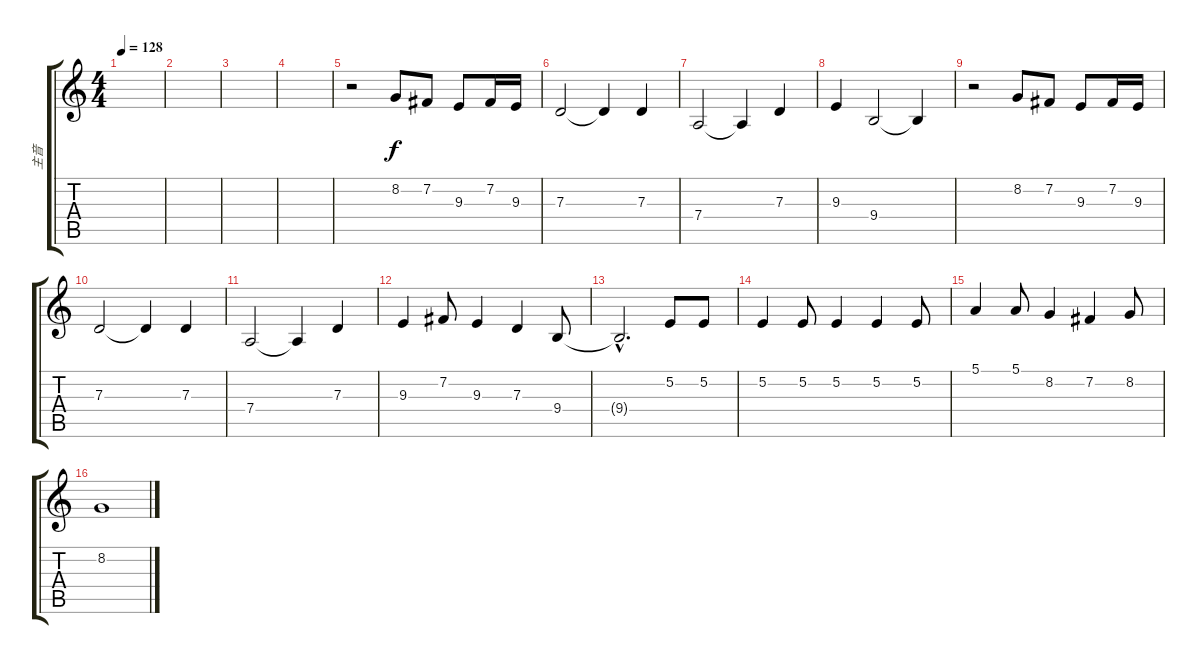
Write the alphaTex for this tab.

\track ("主音" "主音") {instrument synthbrass1}
\staff {score tabs}
\tuning (E4 B3 G3 D3 A2 E2) {hide}
\ts (4 4)
\tempo 128
\clef g2
\ks c
|
|
|
|
r.2 8.2.8 7.2.8 9.3.8 7.2.16 9.3.16 |
7.3.2 7.3{t}.4 7.3.4 |
7.4.2 7.4{t}.4 7.3.4 |
9.3.4 9.4.2 9.4{t}.4 |
r.2 8.2.8 7.2.8 9.3.8 7.2.16 9.3.16 |
7.3.2 7.3{t}.4 7.3.4 |
7.4.2 7.4{t}.4 7.3.4 |
9.3.4 7.2.8 9.3.4 7.3.4 9.4.8 |
9.4{hac t}.2{d} 5.2.8 5.2.8 |
5.2.4 5.2.8 5.2.4 5.2.4 5.2.8 |
5.1.4 5.1.8 8.2.4 7.2.4 8.2.8 |
8.2.1
